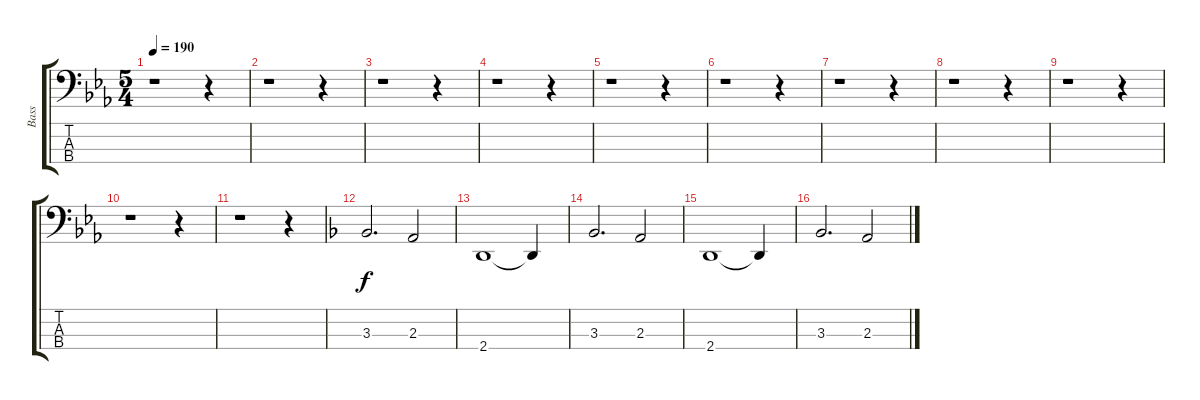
\track ("Bass" "Bass") {instrument electricbassfinger}
\staff {score tabs}
\tuning (F2 C2 G1 C1) {hide}
\ts (5 4)
\tempo 190
\clef f4
\ks eb
r.1{dy f} r.4 |
r.1 r.4 |
r.1 r.4 |
r.1 r.4 |
r.1 r.4 |
r.1 r.4 |
r.1 r.4 |
r.1 r.4 |
r.1 r.4 |
r.1 r.4 |
r.1 r.4 |
\ks dminor
3.3.2{d} 2.3.2 |
2.4.1 2.4{t}.4 |
3.3.2{d} 2.3.2 |
2.4.1 2.4{t}.4 |
3.3.2{d} 2.3.2
